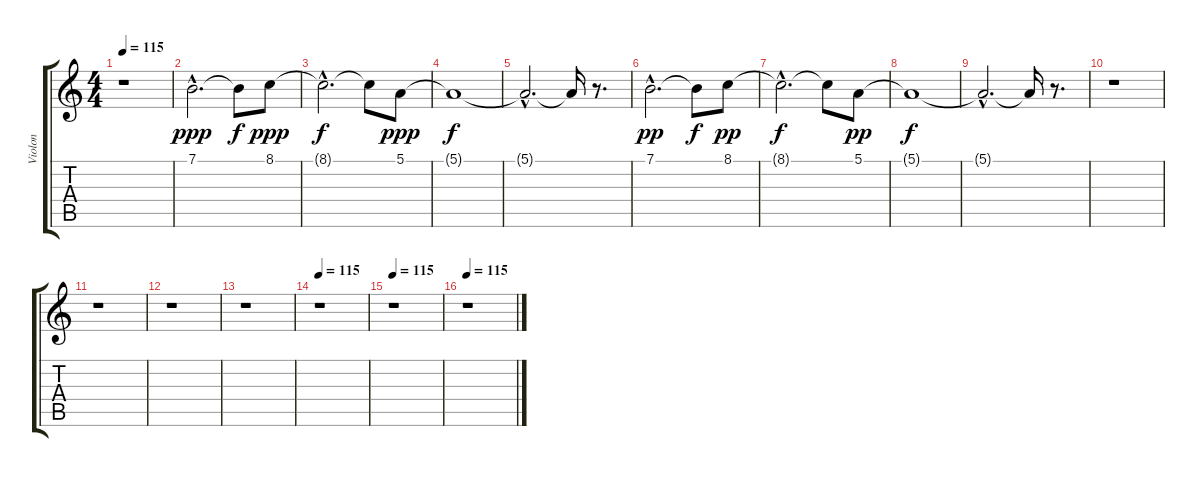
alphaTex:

\track ("Violon" "Violon") {instrument violin}
\staff {score tabs}
\tuning (E4 B3 G3 D3 A2 E2) {hide}
\ts (4 4)
\tempo 115
\clef g2
\ks c
r.1{dy ppp} |
7.1{hac}.2{d} 7.1{t}.8{dy f} 8.1.8{dy ppp} |
8.1{hac t}.2{d dy f} 8.1{t}.8 5.1.8{dy ppp} |
5.1{t}.1{dy f} |
5.1{hac t}.2{d} 5.1{t}.16 r.8{d} |
7.1{hac}.2{d dy pp} 7.1{t}.8{dy f} 8.1.8{dy pp} |
8.1{hac t}.2{d dy f} 8.1{t}.8 5.1.8{dy pp} |
5.1{t}.1{dy f} |
5.1{hac t}.2{d} 5.1{t}.16 r.8{d} |
r.1 |
r.1 |
r.1 |
r.1 |
\tempo 115
r.1 |
\tempo 115
r.1 |
\tempo 115
r.1
